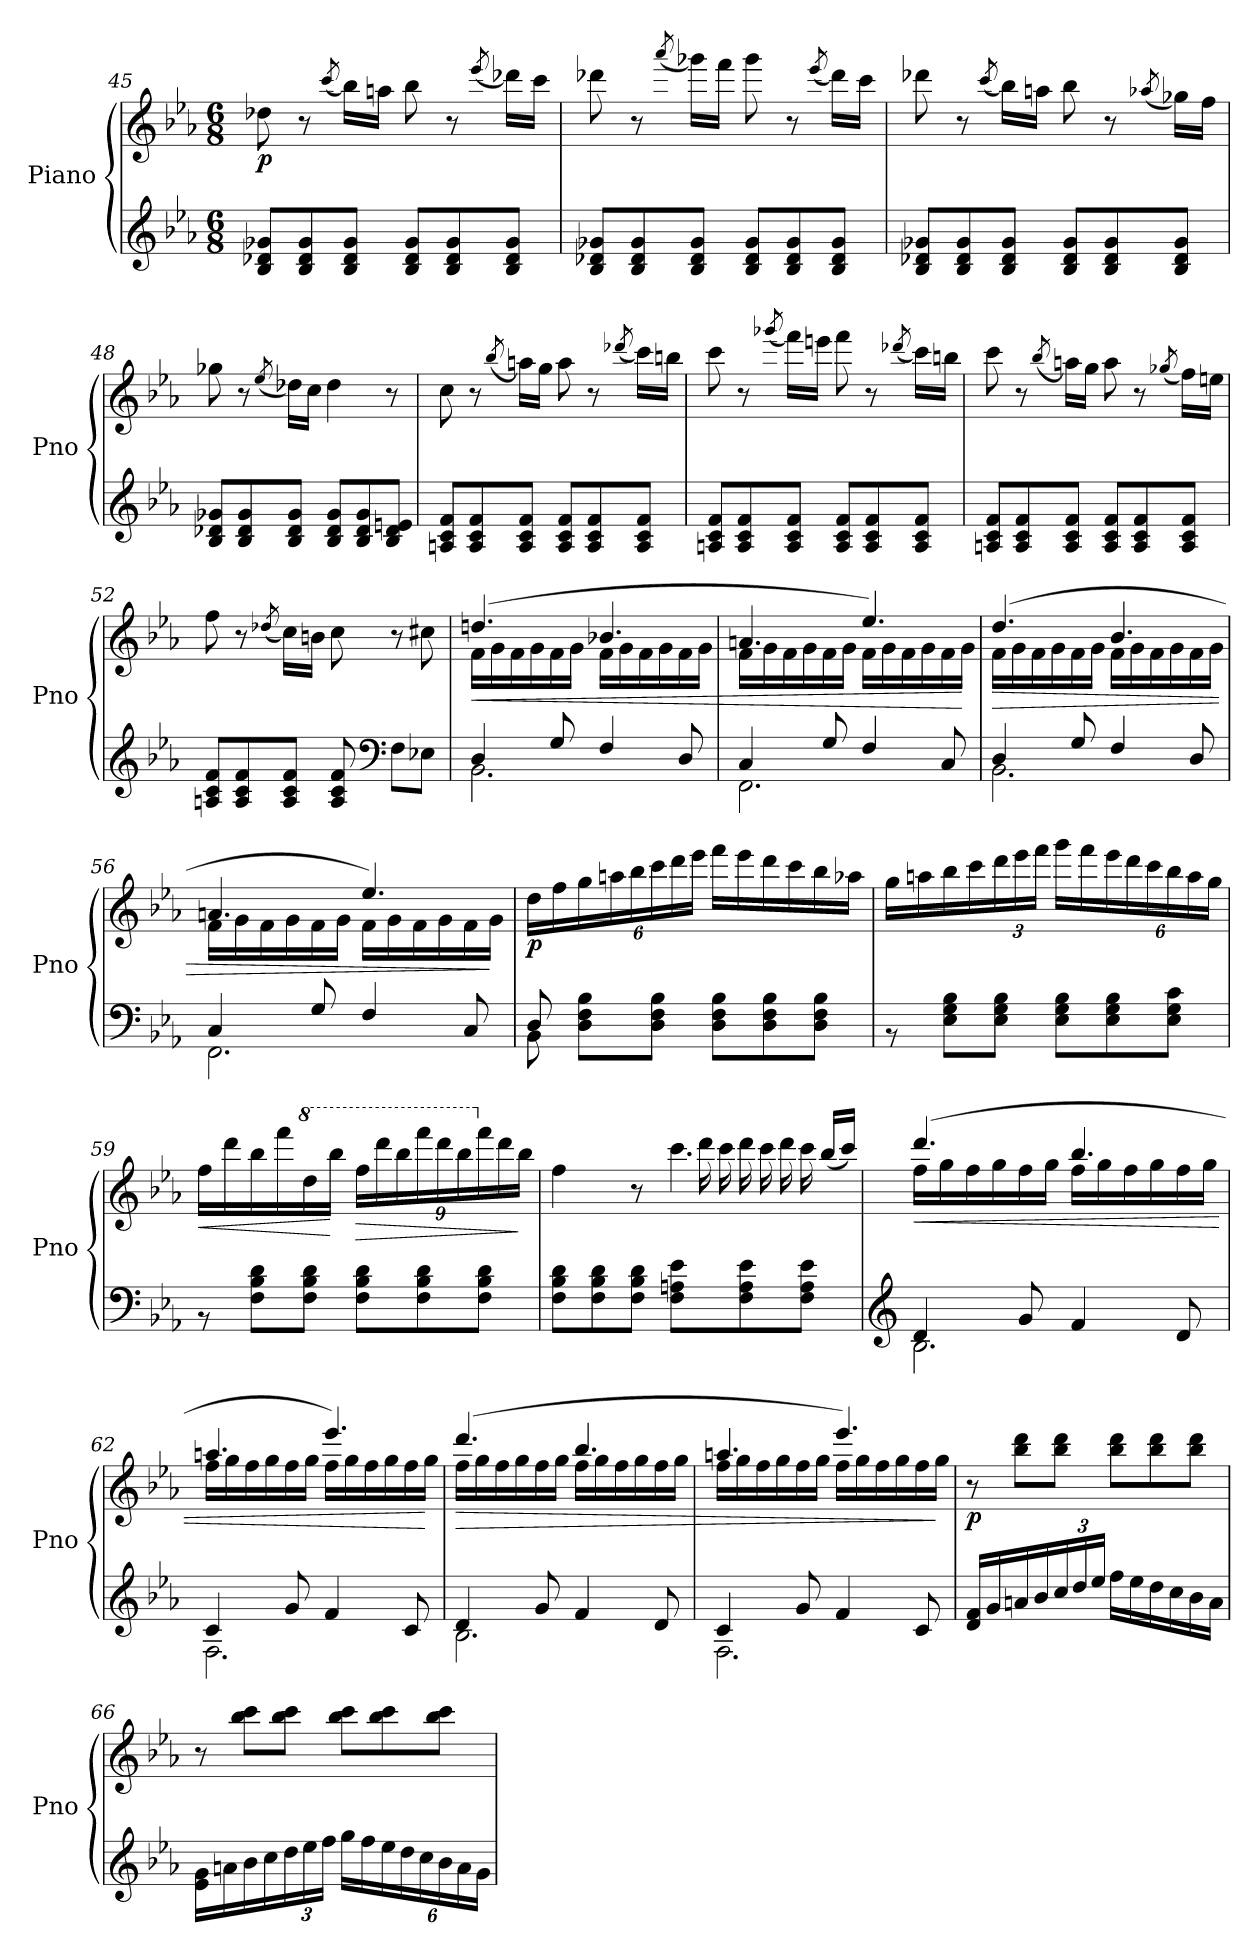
**kern	**kern	**dynam
*part1	*part1	*part1
*staff2	*staff1	*staff1/2
*I"Piano	*	*
*I'Pno	*	*
!!LO:LB:g=z
*clefG2	*clefG2	*
*k[b-e-a-]	*k[b-e-a-]	*
*M6/8	*M6/8	*
=45	=45	=45
*^	*	*
!	!	!	!LO:DY:b
2.ryy	8B-/ 8d-X/ 8g-X/L	8dd-X\	p
.	8B-/ 8d-/ 8g-/	8r	.
.	.	(8qccc/	.
.	8B-/ 8d-/ 8g-/J	16bb-\LL)	.
.	.	16aan\JJ	.
.	8B-/ 8d-/ 8g-/L	8bb-\	.
.	8B-/ 8d-/ 8g-/	8r	.
.	.	(8qeee-/	.
.	8B-/ 8d-/ 8g-/J	16ddd-X\LL)	.
.	.	16ccc\JJ	.
=46	=46	=46	=46
2.ryy	8B-/ 8d-X/ 8g-X/L	8ddd-X\	.
.	8B-/ 8d-/ 8g-/	8r	.
.	.	(8qaaa-/	.
.	8B-/ 8d-/ 8g-/J	16ggg-X\LL)	.
.	.	16fff\JJ	.
.	8B-/ 8d-/ 8g-/L	8ggg-\	.
.	8B-/ 8d-/ 8g-/	8r	.
.	.	(8qeee-/	.
.	8B-/ 8d-/ 8g-/J	16ddd-\LL)	.
.	.	16ccc\JJ	.
=47	=47	=47	=47
2.ryy	8B-/ 8d-X/ 8g-X/L	8ddd-X\	.
.	8B-/ 8d-/ 8g-/	8r	.
.	.	(8qccc/	.
.	8B-/ 8d-/ 8g-/J	16bb-\LL)	.
.	.	16aan\JJ	.
.	8B-/ 8d-/ 8g-/L	8bb-\	.
.	8B-/ 8d-/ 8g-/	8r	.
.	.	(8qaa-X/	.
.	8B-/ 8d-/ 8g-/J	16gg-X\LL)	.
.	.	16ff\JJ	.
!!LO:LB:g=z
=48	=48	=48	=48
2.ryy	8B-/ 8d-X/ 8g-X/L	8gg-X\	.
.	8B-/ 8d-/ 8g-/	8r	.
.	.	(8qee-/	.
.	8B-/ 8d-/ 8g-/J	16dd-X\LL)	.
.	.	16cc\JJ	.
.	8B-/ 8d-/ 8g-/L	4dd-\	.
.	8B-/ 8d-/ 8g-/	.	.
.	8B-/ 8d-/ 8en/J	8r	.
!!LO:LB:g=z
=49	=49	=49	=49
2.ryy	8An/ 8c/ 8f/L	8cc\	.
.	8A/ 8c/ 8f/	8r	.
.	.	(8qbb-/	.
.	8A/ 8c/ 8f/J	16aan\LL)	.
.	.	16gg\JJ	.
.	8A/ 8c/ 8f/L	8aa\	.
.	8A/ 8c/ 8f/	8r	.
.	.	(8qddd-X/	.
.	8A/ 8c/ 8f/J	16ccc\LL)	.
.	.	16bbn\JJ	.
=50	=50	=50	=50
2.ryy	8An/ 8c/ 8f/L	8ccc\	.
.	8A/ 8c/ 8f/	8r	.
.	.	(8qggg-X/	.
.	8A/ 8c/ 8f/J	16fff\LL)	.
.	.	16eeen\JJ	.
.	8A/ 8c/ 8f/L	8fff\	.
.	8A/ 8c/ 8f/	8r	.
.	.	(8qddd-X/	.
.	8A/ 8c/ 8f/J	16ccc\LL)	.
.	.	16bbn\JJ	.
=51	=51	=51	=51
2.ryy	8An/ 8c/ 8f/L	8ccc\	.
.	8A/ 8c/ 8f/	8r	.
.	.	(8qbb-/	.
.	8A/ 8c/ 8f/J	16aan\LL)	.
.	.	16gg\JJ	.
.	8A/ 8c/ 8f/L	8aa\	.
.	8A/ 8c/ 8f/	8r	.
.	.	(8qgg-X/	.
.	8A/ 8c/ 8f/J	16ff\LL)	.
.	.	16een\JJ	.
!!LO:LB:g=z
=52	=52	=52	=52
2.ryy	8An/ 8c/ 8f/L	8ff\	.
.	8A/ 8c/ 8f/	8r	.
.	.	(8qdd-X/	.
.	8A/ 8c/ 8f/J	16cc\LL)	.
.	.	16bn\JJ	.
.	8A/ 8c/ 8f/	8cc\	.
*clefF4	*	*	*
.	8F\L	8r	.
.	8E-X\J	8cc#X\	.
!!LO:PB:g=z
=53	=53	=53	=53
*	*^	*	*
!	!	!	!	!LO:HP:b
*	*	*	*^	*
2.ryy	4D/	2.BB-\	(4.ddn/	16f\LL	<
.	.	.	.	16g\	.
.	.	.	.	16f\	.
.	.	.	.	16g\	.
.	8G/	.	.	16f\	.
.	.	.	.	16g\JJ	.
.	4F/	.	4.b-X/	16f\LL	.
.	.	.	.	16g\	.
.	.	.	.	16f\	.
.	.	.	.	16g\	.
.	8D/	.	.	16f\	.
.	.	.	.	16g\JJ	.
=54	=54	=54	=54	=54	=54
2.ryy	4C/	2.FF\	4.an/	16f\LL	.
.	.	.	.	16g\	.
.	.	.	.	16f\	.
.	.	.	.	16g\	.
.	8G/	.	.	16f\	.
.	.	.	.	16g\JJ	.
.	4F/	.	4.ee-/)	16f\LL	.
.	.	.	.	16g\	.
.	.	.	.	16f\	.
.	.	.	.	16g\	.
.	8C/	.	.	16f\	.
.	.	.	.	16g\JJ	[
=55	=55	=55	=55	=55	=55
!	!	!	!	!	!LO:HP:b
2.ryy	4D/	2.BB-\	(4.dd/	16f\LL	>
.	.	.	.	16g\	.
.	.	.	.	16f\	.
.	.	.	.	16g\	.
.	8G/	.	.	16f\	.
.	.	.	.	16g\JJ	.
.	4F/	.	4.b-/	16f\LL	.
.	.	.	.	16g\	.
.	.	.	.	16f\	.
.	.	.	.	16g\	.
.	8D/	.	.	16f\	.
.	.	.	.	16g\JJ	.
!!LO:PB:g=z	!!
=56	=56	=56	=56	=56	=56
2.ryy	4C/	2.FF\	4.an/	16f\LL	.
.	.	.	.	16g\	.
.	.	.	.	16f\	.
.	.	.	.	16g\	.
.	8G/	.	.	16f\	.
.	.	.	.	16g\JJ	.
.	4F/	.	4.ee-/)	16f\LL	.
.	.	.	.	16g\	.
.	.	.	.	16f\	.
.	.	.	.	16g\	.
.	8C/	.	.	16f\	.
.	.	.	.	16g\JJ	]
!!LO:LB:g=z
=57	=57	=57	=57	=57	=57
!	!	!	!	!	!LO:DY:b
*	*	*	*v	*v	*
2.ryy	8D/	8BB-\	16dd\LL	p
.	.	.	16ff\	.
*	*	*	*Xbrackettup	*
.	8D\ 8F\ 8B-\L	2ryy	24gg\	.
.	.	.	24aan\	.
.	.	.	24bb-\	.
.	8D\ 8F\ 8B-\J	.	24ccc\	.
.	.	.	24ddd\	.
.	.	.	24eee-\JJ	.
.	8D\ 8F\ 8B-\L	.	16fff\LL	.
.	.	.	16eee-\	.
.	8D\ 8F\ 8B-\	.	16ddd\	.
.	.	.	16ccc\	.
.	8D\ 8F\ 8B-\J	8ryy	16bb-\	.
.	.	.	16aa-X\JJ	.
*	*v	*v	*	*
=58	=58	=58	=58
2.ryy	8r	16gg\LL	.
.	.	16aan\	.
.	8E-\ 8G\ 8B-\L	16bb-\	.
.	.	16ccc\	.
.	8E-\ 8G\ 8B-\J	24ddd\	.
.	.	24eee-\	.
.	.	24fff\JJ	.
.	8E-\ 8G\ 8B-\L	16ggg\LL	.
.	.	16fff\	.
.	8E-\ 8G\ 8B-\	24eee-\	.
.	.	24ddd\	.
.	.	24ccc\	.
.	8E-\ 8G\ 8c\J	24bb-\	.
.	.	24aa\	.
.	.	24gg\JJ	.
!!LO:LB:g=z
=59	=59	=59	=59
!	!	!	!LO:HP:b
2.ryy	8r	16ff\LL	<
.	.	16ddd\	.
.	8F\ 8B-\ 8d\L	16bb-\	.
.	.	16fff\	.
*	*	*8va	*
.	8F\ 8B-\ 8d\J	16ddd\	.
.	.	16bbb-\JJ	[
!	!	!	!LO:HP:b
.	8F\ 8B-\ 8d\L	24fff\LL	>
.	.	24dddd\	.
.	.	24bbb-\	.
.	8F\ 8B-\ 8d\	24ffff\	.
.	.	24dddd\	.
.	.	24bbb-\	.
*	*	*X8va	*
.	8F\ 8B-\ 8d\J	24fff\	.
.	.	24ddd\	.
.	.	24bb-\JJ	]
!!LO:LB:g=z
=60	=60	=60	=60
*	*	*^	*
2.ryy	8F\ 8B-\ 8d\L	4ff\	4.ryy	.
.	8F\ 8B-\ 8d\	.	.	.
.	8F\ 8B-\ 8d\J	8r	.	.
*	*	*	*Xtuplet	*
.	8F\ 8An\ 8e-\L	4.ccc\	24ryy	.
.	.	.	24ddd	.
.	.	.	24ccc	.
.	8F\ 8A\ 8e-\	.	24ddd	.
.	.	.	24ccc	.
.	.	.	24ddd	.
.	8F\ 8A\ 8e-\J	.	24ccc	.
.	.	.	(24bb-/LL	.
.	.	.	24ccc/JJ)	.
*v	*v	*	*	*
=61	=61	=61	=61
*clefG2	*	*	*
*^	*	*	*
*	*^	*	*	*
!	!	!	!	!	!LO:HP:b
2.ryy	4d/	2.B-\	(4.ddd/	16ff\LL	<
.	.	.	.	16gg\	.
.	.	.	.	16ff\	.
.	.	.	.	16gg\	.
.	8g/	.	.	16ff\	.
.	.	.	.	16gg\JJ	.
.	4f/	.	4.bb-/	16ff\LL	.
.	.	.	.	16gg\	.
.	.	.	.	16ff\	.
.	.	.	.	16gg\	.
.	8d/	.	.	16ff\	.
.	.	.	.	16gg\JJ	.
=62	=62	=62	=62	=62	=62
2.ryy	4c/	2.F\	4.aan/	16ff\LL	.
.	.	.	.	16gg\	.
.	.	.	.	16ff\	.
.	.	.	.	16gg\	.
.	8g/	.	.	16ff\	.
.	.	.	.	16gg\JJ	.
.	4f/	.	4.eee-/)	16ff\LL	.
.	.	.	.	16gg\	.
.	.	.	.	16ff\	.
.	.	.	.	16gg\	.
.	8c/	.	.	16ff\	.
.	.	.	.	16gg\JJ	[
!!LO:LB:g=z	!!
=63	=63	=63	=63	=63	=63
!	!	!	!	!	!LO:HP:b
2.ryy	4d/	2.B-\	(4.ddd/	16ff\LL	>
.	.	.	.	16gg\	.
.	.	.	.	16ff\	.
.	.	.	.	16gg\	.
.	8g/	.	.	16ff\	.
.	.	.	.	16gg\JJ	.
.	4f/	.	4.bb-/	16ff\LL	.
.	.	.	.	16gg\	.
.	.	.	.	16ff\	.
.	.	.	.	16gg\	.
.	8d/	.	.	16ff\	.
.	.	.	.	16gg\JJ	.
!!LO:LB:g=z	!!
=64	=64	=64	=64	=64	=64
2.ryy	4c/	2.F\	4.aan/	16ff\LL	.
.	.	.	.	16gg\	.
.	.	.	.	16ff\	.
.	.	.	.	16gg\	.
.	8g/	.	.	16ff\	.
.	.	.	.	16gg\JJ	.
.	4f/	.	4.eee-/)	16ff\LL	.
.	.	.	.	16gg\	.
.	.	.	.	16ff\	.
.	.	.	.	16gg\	.
.	8c/	.	.	16ff\	.
.	.	.	.	16gg\JJ	]
*	*v	*v	*	*	*
=65	=65	=65	=65	=65
!	!	!	!	!LO:DY:b
*	*	*v	*v	*
2.ryy	16d/ 16f/LL	8r	p
.	16g/	.	.
.	16an/	8bb-\ 8ddd\L	.
.	16b-/	.	.
*	*Xbrackettup	*	*
.	24cc/	8bb-\ 8ddd\J	.
.	24dd/	.	.
.	24ee-/JJ	.	.
.	16ff\LL	8bb-\ 8ddd\L	.
.	16ee-\	.	.
.	16dd\	8bb-\ 8ddd\	.
.	16cc\	.	.
.	16b-\	8bb-\ 8ddd\J	.
.	16a\JJ	.	.
=66	=66	=66	=66
2.ryy	16e-\ 16g\LL	8r	.
.	16an\	.	.
.	16b-\	8bb-\ 8ccc\L	.
.	16cc\	.	.
.	24dd\	8bb-\ 8ccc\J	.
.	24ee-\	.	.
.	24ff\JJ	.	.
.	16gg\LL	8bb-\ 8ccc\L	.
.	16ff\	.	.
.	24ee-\	8bb-\ 8ccc\	.
.	24dd\	.	.
.	24cc\	.	.
.	24b-\	8bb-\ 8ccc\J	.
.	24a\	.	.
.	24g\JJ	.	.
*v	*v	*	*
=	=	=
*-	*-	*-
